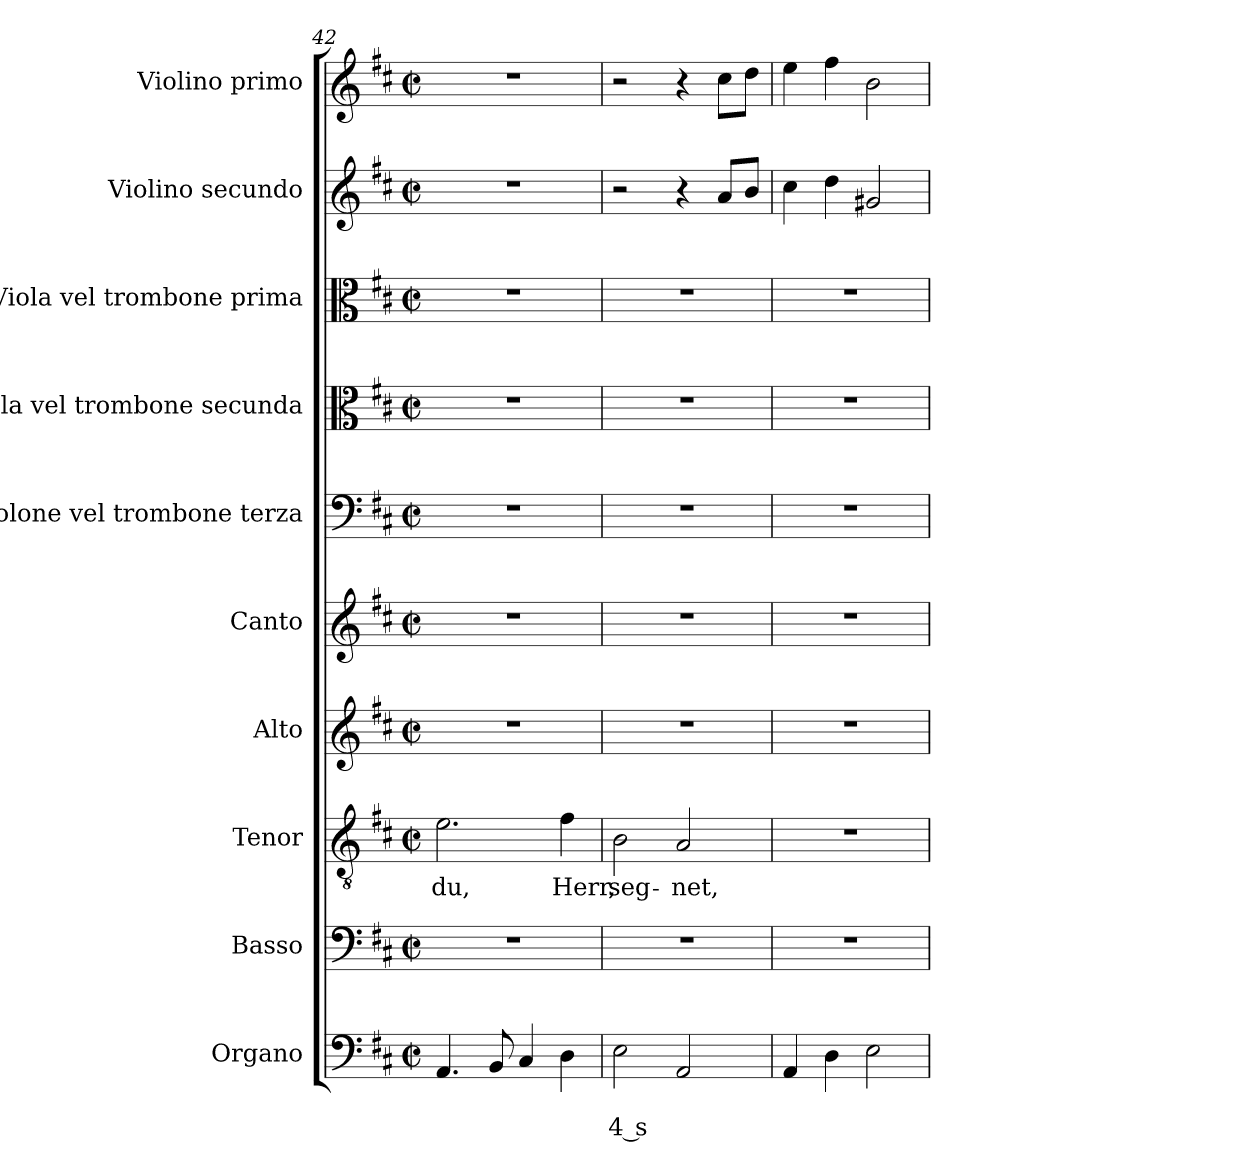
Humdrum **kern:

**kern	**text	**text	**kern	**kern	**text	**kern	**kern	**kern	**kern	**kern	**kern	**kern
*part10	*part10	*part10	*part9	*part8	*part8	*part7	*part6	*part5	*part4	*part3	*part2	*part1
*staff10	*staff10	*staff10	*staff9	*staff8	*staff8	*staff7	*staff6	*staff5	*staff4	*staff3	*staff2	*staff1
*I"Organo	*	*	*I"Basso	*I"Tenor	*	*I"Alto	*I"Canto	*I"Violone vel trombone  terza	*I"Viola vel trombone secunda	*I"Viola vel trombone prima	*I"Violino secundo	*I"Violino primo
*	*	*	*I'B	*I'T	*	*I'A	*I'C	*I'Vn	*I'Va2	*I'Va1	*I'Vi2	*I'Vi1
!!LO:PB:g=z
*clefF4	*	*	*clefF4	*clefGv2	*	*clefG2	*clefG2	*clefF4	*clefC3	*clefC3	*clefG2	*clefG2
*k[f#c#]	*	*	*k[f#c#]	*k[f#c#]	*	*k[f#c#]	*k[f#c#]	*k[f#c#]	*k[f#c#]	*k[f#c#]	*k[f#c#]	*k[f#c#]
*D:	*	*	*D:	*D:	*	*D:	*D:	*D:	*D:	*D:	*D:	*D:
*M2/2	*	*	*M2/2	*M2/2	*	*M2/2	*M2/2	*M2/2	*M2/2	*M2/2	*M2/2	*M2/2
*met(c|)	*	*	*met(c|)	*met(c|)	*	*met(c|)	*met(c|)	*met(c|)	*met(c|)	*met(c|)	*met(c|)	*met(c|)
=42	=42	=42	=42	=42	=42	=42	=42	=42	=42	=42	=42	=42
!	!	!	!	!	!LO:LY:b	!	!	!	!	!	!	!
4.AA/	.	.	1r	2.e\	du,	1r	1r	1r	1r	1r	1r	1r
8BB/	.	.	.	.	.	.	.	.	.	.	.	.
4C#/	.	.	.	.	.	.	.	.	.	.	.	.
!	!	!	!	!	!LO:LY:b	!	!	!	!	!	!	!
4D\	.	.	.	4f#\	Herr,	.	.	.	.	.	.	.
=43	=43	=43	=43	=43	=43	=43	=43	=43	=43	=43	=43	=43
!	!	!LO:LY:b	!	!	!	!	!	!	!	!	!	!
!	!	!	!	!	!LO:LY:b	!	!	!	!	!	!	!
2E\	.	4 s	1r	2B\	seg-	1r	1r	1r	1r	1r	2r	2r
!	!	!	!	!	!LO:LY:b	!	!	!	!	!	!	!
2AA/	.	.	.	2A/	-net,	.	.	.	.	.	4r	4r
.	.	.	.	.	.	.	.	.	.	.	8a/L	8cc#\L
.	.	.	.	.	.	.	.	.	.	.	8b/J	8dd\J
=44	=44	=44	=44	=44	=44	=44	=44	=44	=44	=44	=44	=44
4AA/	.	.	1r	1r	.	1r	1r	1r	1r	1r	4cc#\	4ee\
4D\	.	.	.	.	.	.	.	.	.	.	4dd\	4ff#\
2E\	.	.	.	.	.	.	.	.	.	.	2g#X/	2b\
=	=	=	=	=	=	=	=	=	=	=	=	=
*-	*-	*-	*-	*-	*-	*-	*-	*-	*-	*-	*-	*-
